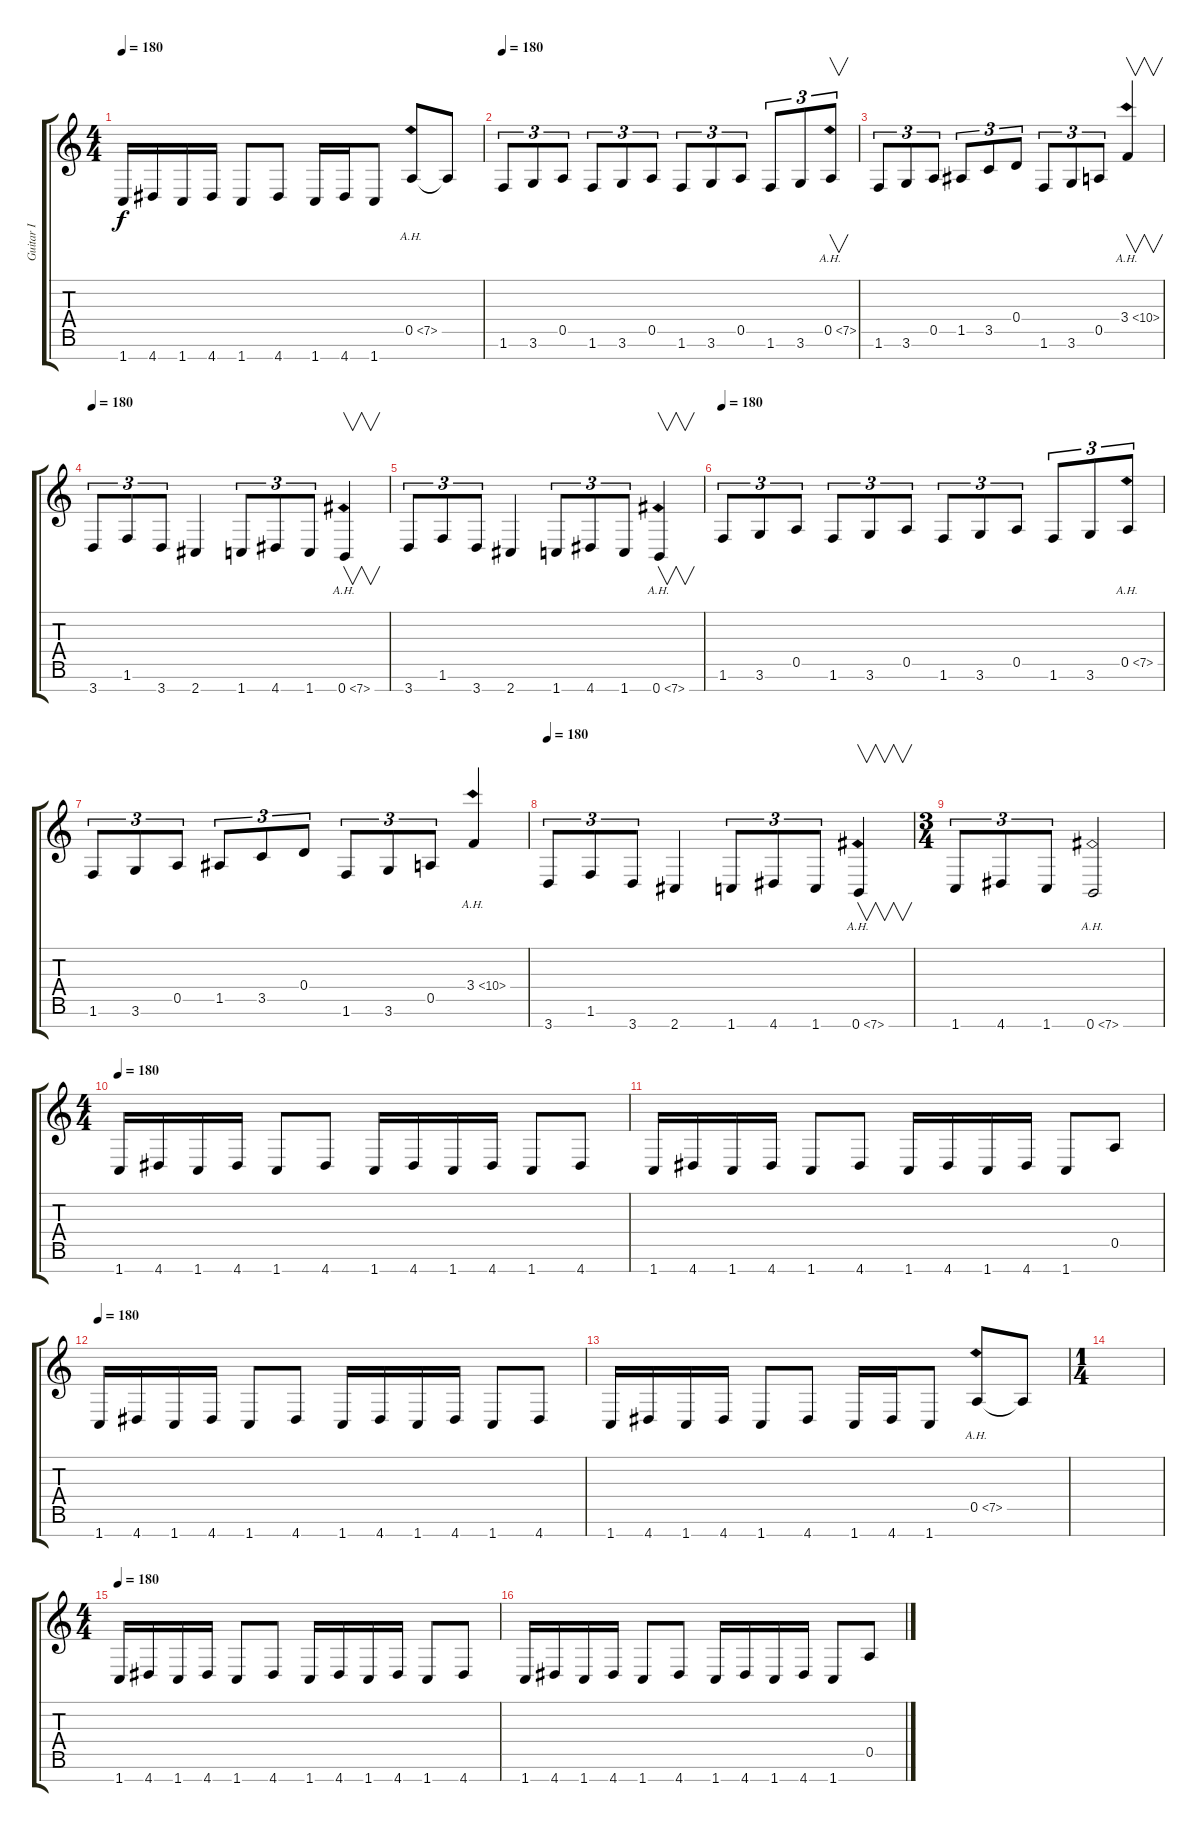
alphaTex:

\track ("Guitar I" "Guitar I") {instrument distortionguitar}
\staff {score tabs}
\tuning (E4 B3 G3 D3 A2 E2 B1) {hide}
\ts (4 4)
\tempo 180
\clef g2
\ks c
1.7.16{dy f} 4.7.16 1.7.16 4.7.16 1.7.8 4.7.8 1.7.16 4.7.16 1.7.8 0.5{ah 7}.8 0.5{t}.8 |
\tempo 180
1.6.8{tu (3 2)} 3.6.8{tu (3 2)} 0.5.8{tu (3 2)} 1.6.8{tu (3 2)} 3.6.8{tu (3 2)} 0.5.8{tu (3 2)} 1.6.8{tu (3 2)} 3.6.8{tu (3 2)} 0.5.8{tu (3 2)} 1.6.8{tu (3 2)} 3.6.8{tu (3 2)} 0.5{ah 7}.8{v tu (3 2)} |
1.6.8{tu (3 2)} 3.6.8{tu (3 2)} 0.5.8{tu (3 2)} 1.5.8{tu (3 2)} 3.5.8{tu (3 2)} 0.4.8{tu (3 2)} 1.6.8{tu (3 2)} 3.6.8{tu (3 2)} 0.5.8{tu (3 2)} 3.4{ah 7}.4{v} |
\tempo 180
3.7.8{tu (3 2)} 1.6.8{tu (3 2)} 3.7.8{tu (3 2)} 2.7.4 1.7.8{tu (3 2)} 4.7.8{tu (3 2)} 1.7.8{tu (3 2)} 0.7{ah 7}.4{v} |
3.7.8{tu (3 2)} 1.6.8{tu (3 2)} 3.7.8{tu (3 2)} 2.7.4 1.7.8{tu (3 2)} 4.7.8{tu (3 2)} 1.7.8{tu (3 2)} 0.7{ah 7}.4{v} |
\tempo 180
1.6.8{tu (3 2)} 3.6.8{tu (3 2)} 0.5.8{tu (3 2)} 1.6.8{tu (3 2)} 3.6.8{tu (3 2)} 0.5.8{tu (3 2)} 1.6.8{tu (3 2)} 3.6.8{tu (3 2)} 0.5.8{tu (3 2)} 1.6.8{tu (3 2)} 3.6.8{tu (3 2)} 0.5{ah 7}.8{tu (3 2)} |
1.6.8{tu (3 2)} 3.6.8{tu (3 2)} 0.5.8{tu (3 2)} 1.5.8{tu (3 2)} 3.5.8{tu (3 2)} 0.4.8{tu (3 2)} 1.6.8{tu (3 2)} 3.6.8{tu (3 2)} 0.5.8{tu (3 2)} 3.4{ah 7}.4 |
\tempo 180
3.7.8{tu (3 2)} 1.6.8{tu (3 2)} 3.7.8{tu (3 2)} 2.7.4 1.7.8{tu (3 2)} 4.7.8{tu (3 2)} 1.7.8{tu (3 2)} 0.7{ah 7}.4{v} |
\ts (3 4)
1.7.8{tu (3 2)} 4.7.8{tu (3 2)} 1.7.8{tu (3 2)} 0.7{ah 7}.2 |
\ts (4 4)
\tempo 180
1.7.16 4.7.16 1.7.16 4.7.16 1.7.8 4.7.8 1.7.16 4.7.16 1.7.16 4.7.16 1.7.8 4.7.8 |
1.7.16 4.7.16 1.7.16 4.7.16 1.7.8 4.7.8 1.7.16 4.7.16 1.7.16 4.7.16 1.7.8 0.5.8 |
\tempo 180
1.7.16 4.7.16 1.7.16 4.7.16 1.7.8 4.7.8 1.7.16 4.7.16 1.7.16 4.7.16 1.7.8 4.7.8 |
1.7.16 4.7.16 1.7.16 4.7.16 1.7.8 4.7.8 1.7.16 4.7.16 1.7.8 0.5{ah 7}.8 0.5{t}.8 |
\ts (1 4)
|
\ts (4 4)
\tempo 180
1.7.16 4.7.16 1.7.16 4.7.16 1.7.8 4.7.8 1.7.16 4.7.16 1.7.16 4.7.16 1.7.8 4.7.8 |
1.7.16 4.7.16 1.7.16 4.7.16 1.7.8 4.7.8 1.7.16 4.7.16 1.7.16 4.7.16 1.7.8 0.5.8
